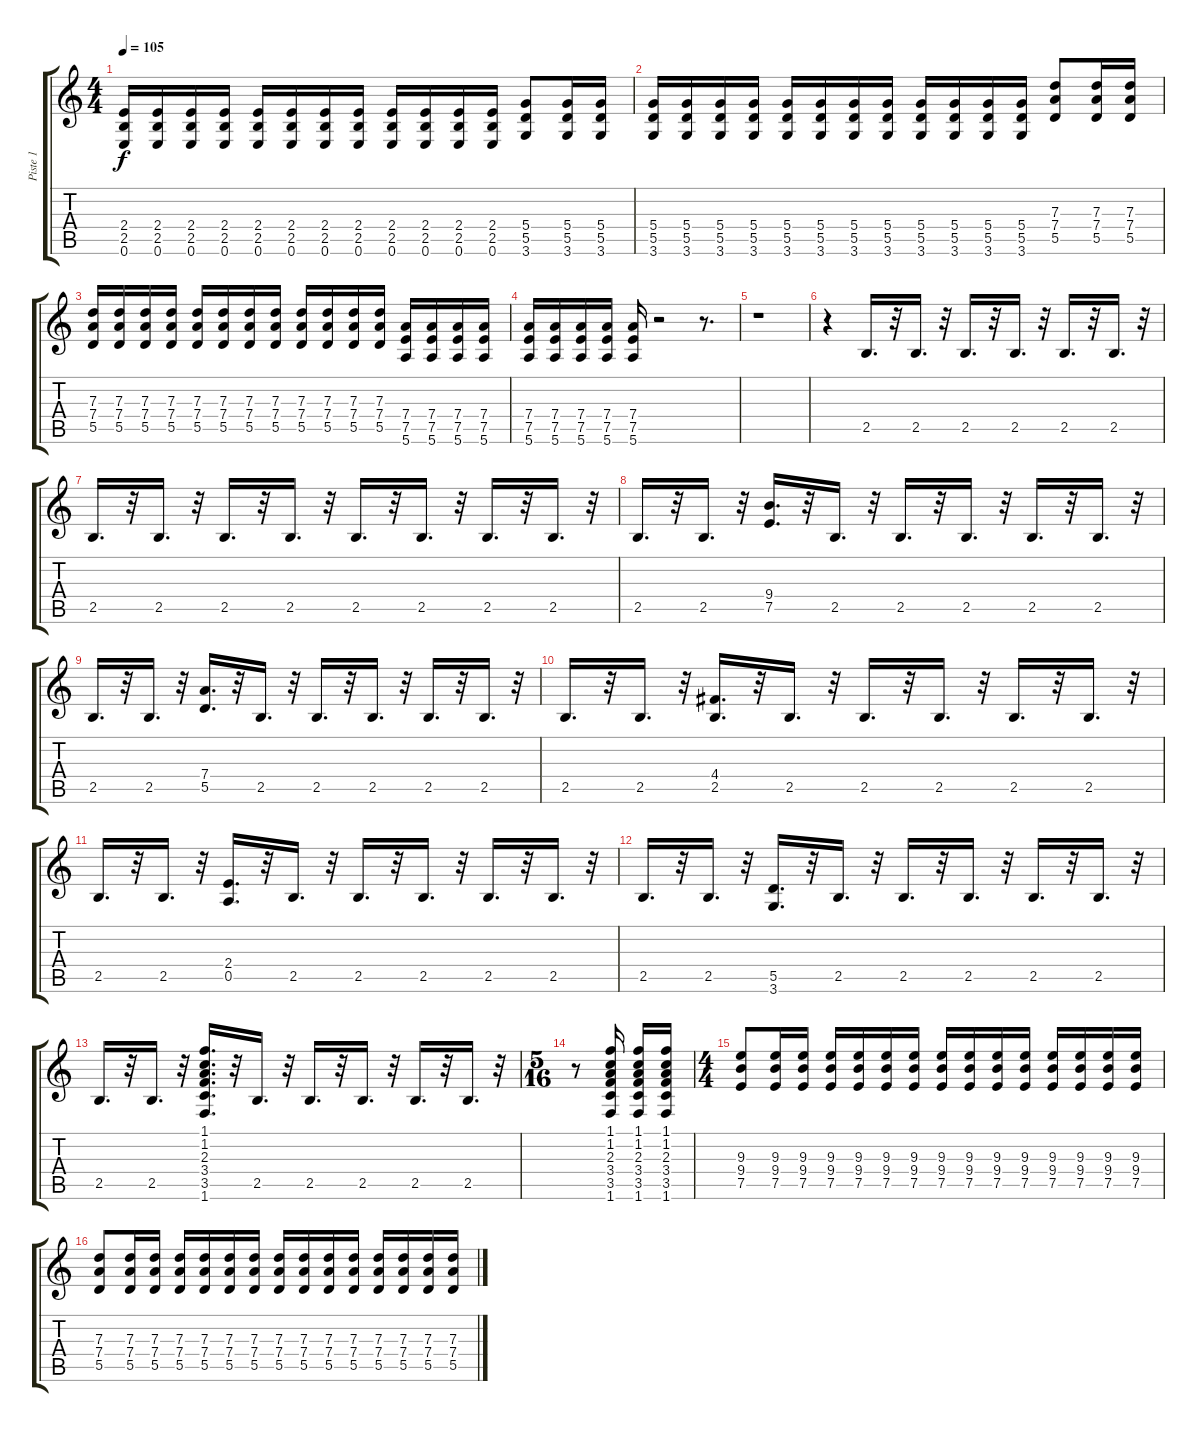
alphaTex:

\track ("Piste 1" "Piste 1") {instrument overdrivenguitar}
\staff {score tabs}
\tuning (E4 B3 G3 D3 A2 E2) {hide}
\ts (4 4)
\tempo 105
\clef g2
\ks c
(2.4 2.5 0.6).16{dy f} (2.4 2.5 0.6).16 (2.4 2.5 0.6).16 (2.4 2.5 0.6).16 (2.4 2.5 0.6).16 (2.4 2.5 0.6).16 (2.4 2.5 0.6).16 (2.4 2.5 0.6).16 (2.4 2.5 0.6).16 (2.4 2.5 0.6).16 (2.4 2.5 0.6).16 (2.4 2.5 0.6).16 (5.4 5.5 3.6).8 (5.4 5.5 3.6).16 (5.4 5.5 3.6).16 |
(5.4 5.5 3.6).16 (5.4 5.5 3.6).16 (5.4 5.5 3.6).16 (5.4 5.5 3.6).16 (5.4 5.5 3.6).16 (5.4 5.5 3.6).16 (5.4 5.5 3.6).16 (5.4 5.5 3.6).16 (5.4 5.5 3.6).16 (5.4 5.5 3.6).16 (5.4 5.5 3.6).16 (5.4 5.5 3.6).16 (7.3 7.4 5.5).8 (7.3 7.4 5.5).16 (7.3 7.4 5.5).16 |
(7.3 7.4 5.5).16 (7.3 7.4 5.5).16 (7.3 7.4 5.5).16 (7.3 7.4 5.5).16 (7.3 7.4 5.5).16 (7.3 7.4 5.5).16 (7.3 7.4 5.5).16 (7.3 7.4 5.5).16 (7.3 7.4 5.5).16 (7.3 7.4 5.5).16 (7.3 7.4 5.5).16 (7.3 7.4 5.5).16 (7.4 7.5 5.6).16 (7.4 7.5 5.6).16 (7.4 7.5 5.6).16 (7.4 7.5 5.6).16 |
(7.4 7.5 5.6).16 (7.4 7.5 5.6).16 (7.4 7.5 5.6).16 (7.4 7.5 5.6).16 (7.4 7.5 5.6).16 r.2 r.8{d} |
r.1 |
r.4 2.5.16{d} r.32 2.5.16{d} r.32 2.5.16{d} r.32 2.5.16{d} r.32 2.5.16{d} r.32 2.5.16{d} r.32 |
2.5.16{d} r.32 2.5.16{d} r.32 2.5.16{d} r.32 2.5.16{d} r.32 2.5.16{d} r.32 2.5.16{d} r.32 2.5.16{d} r.32 2.5.16{d} r.32 |
2.5.16{d} r.32 2.5.16{d} r.32 (9.4 7.5).16{d} r.32 2.5.16{d} r.32 2.5.16{d} r.32 2.5.16{d} r.32 2.5.16{d} r.32 2.5.16{d} r.32 |
2.5.16{d} r.32 2.5.16{d} r.32 (7.4 5.5).16{d} r.32 2.5.16{d} r.32 2.5.16{d} r.32 2.5.16{d} r.32 2.5.16{d} r.32 2.5.16{d} r.32 |
2.5.16{d} r.32 2.5.16{d} r.32 (4.4 2.5).16{d} r.32 2.5.16{d} r.32 2.5.16{d} r.32 2.5.16{d} r.32 2.5.16{d} r.32 2.5.16{d} r.32 |
2.5.16{d} r.32 2.5.16{d} r.32 (2.4 0.5).16{d} r.32 2.5.16{d} r.32 2.5.16{d} r.32 2.5.16{d} r.32 2.5.16{d} r.32 2.5.16{d} r.32 |
2.5.16{d} r.32 2.5.16{d} r.32 (5.5 3.6).16{d} r.32 2.5.16{d} r.32 2.5.16{d} r.32 2.5.16{d} r.32 2.5.16{d} r.32 2.5.16{d} r.32 |
2.5.16{d} r.32 2.5.16{d} r.32 (1.1 1.2 2.3 3.4 3.5 1.6).16{d} r.32 2.5.16{d} r.32 2.5.16{d} r.32 2.5.16{d} r.32 2.5.16{d} r.32 2.5.16{d} r.32 |
\ts (5 16)
r.8 (1.1 1.2 2.3 3.4 3.5 1.6).16 (1.1 1.2 2.3 3.4 3.5 1.6).16 (1.1 1.2 2.3 3.4 3.5 1.6).16 |
\ts (4 4)
(9.3 9.4 7.5).8 (9.3 9.4 7.5).16 (9.3 9.4 7.5).16 (9.3 9.4 7.5).16 (9.3 9.4 7.5).16 (9.3 9.4 7.5).16 (9.3 9.4 7.5).16 (9.3 9.4 7.5).16 (9.3 9.4 7.5).16 (9.3 9.4 7.5).16 (9.3 9.4 7.5).16 (9.3 9.4 7.5).16 (9.3 9.4 7.5).16 (9.3 9.4 7.5).16 (9.3 9.4 7.5).16 |
(7.3 7.4 5.5).8 (7.3 7.4 5.5).16 (7.3 7.4 5.5).16 (7.3 7.4 5.5).16 (7.3 7.4 5.5).16 (7.3 7.4 5.5).16 (7.3 7.4 5.5).16 (7.3 7.4 5.5).16 (7.3 7.4 5.5).16 (7.3 7.4 5.5).16 (7.3 7.4 5.5).16 (7.3 7.4 5.5).16 (7.3 7.4 5.5).16 (7.3 7.4 5.5).16 (7.3 7.4 5.5).16
